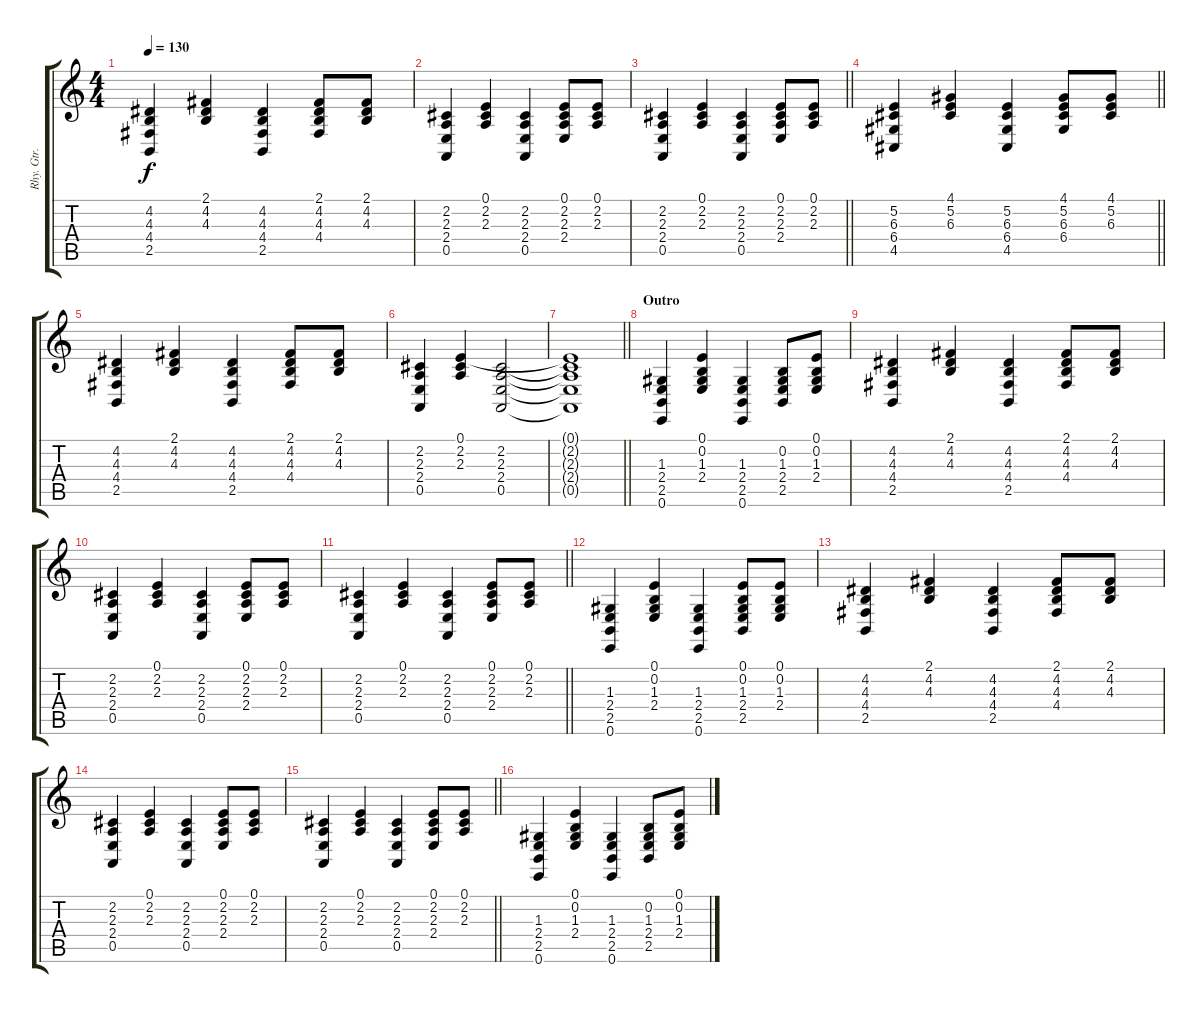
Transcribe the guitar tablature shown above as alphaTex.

\track ("Rhy. Gtr. 2" "Rhy. Gtr. ") {instrument brightacousticpiano}
\staff {score tabs}
\tuning (E4 B3 G3 D3 A2 E2) {hide}
\ts (4 4)
\tempo 130
\clef g2
\ks c
(4.2 4.3 4.4 2.5).4{dy f} (2.1 4.2 4.3).4 (4.2 4.3 4.4 2.5).4 (2.1 4.2 4.3 4.4).8 (2.1 4.2 4.3).8 |
(2.2 2.3 2.4 0.5).4 (0.1 2.2 2.3).4 (2.2 2.3 2.4 0.5).4 (0.1 2.2 2.3 2.4).8 (0.1 2.2 2.3).8 |
\barLineRight lightlight
(2.2 2.3 2.4 0.5).4 (0.1 2.2 2.3).4 (2.2 2.3 2.4 0.5).4 (0.1 2.2 2.3 2.4).8 (0.1 2.2 2.3).8 |
\barLineRight lightlight
(5.2 6.3 6.4 4.5).4 (4.1 5.2 6.3).4 (5.2 6.3 6.4 4.5).4 (4.1 5.2 6.3 6.4).8 (4.1 5.2 6.3).8 |
(4.2 4.3 4.4 2.5).4 (2.1 4.2 4.3).4 (4.2 4.3 4.4 2.5).4 (2.1 4.2 4.3 4.4).8 (2.1 4.2 4.3).8 |
(2.2 2.3 2.4 0.5).4 (0.1 2.2 2.3).4 (2.2 2.3 2.4 0.5).2 |
\barLineRight lightlight
(0.1{t} 2.2{t} 2.3{t} 2.4{t} 0.5{t}).1 |
\section ("" "Outro")
(1.3 2.4 2.5 0.6).4 (0.1 0.2 1.3 2.4).4 (1.3 2.4 2.5 0.6).4 (0.2 1.3 2.4 2.5).8 (0.1 0.2 1.3 2.4).8 |
(4.2 4.3 4.4 2.5).4 (2.1 4.2 4.3).4 (4.2 4.3 4.4 2.5).4 (2.1 4.2 4.3 4.4).8 (2.1 4.2 4.3).8 |
(2.2 2.3 2.4 0.5).4 (0.1 2.2 2.3).4 (2.2 2.3 2.4 0.5).4 (0.1 2.2 2.3 2.4).8 (0.1 2.2 2.3).8 |
\barLineRight lightlight
(2.2 2.3 2.4 0.5).4 (0.1 2.2 2.3).4 (2.2 2.3 2.4 0.5).4 (0.1 2.2 2.3 2.4).8 (0.1 2.2 2.3).8 |
(1.3 2.4 2.5 0.6).4 (0.1 0.2 1.3 2.4).4 (1.3 2.4 2.5 0.6).4 (0.1 0.2 1.3 2.4 2.5).8 (0.1 0.2 1.3 2.4).8 |
(4.2 4.3 4.4 2.5).4 (2.1 4.2 4.3).4 (4.2 4.3 4.4 2.5).4 (2.1 4.2 4.3 4.4).8 (2.1 4.2 4.3).8 |
(2.2 2.3 2.4 0.5).4 (0.1 2.2 2.3).4 (2.2 2.3 2.4 0.5).4 (0.1 2.2 2.3 2.4).8 (0.1 2.2 2.3).8 |
\barLineRight lightlight
(2.2 2.3 2.4 0.5).4 (0.1 2.2 2.3).4 (2.2 2.3 2.4 0.5).4 (0.1 2.2 2.3 2.4).8 (0.1 2.2 2.3).8 |
(1.3 2.4 2.5 0.6).4 (0.1 0.2 1.3 2.4).4 (1.3 2.4 2.5 0.6).4 (0.2 1.3 2.4 2.5).8 (0.1 0.2 1.3 2.4).8
